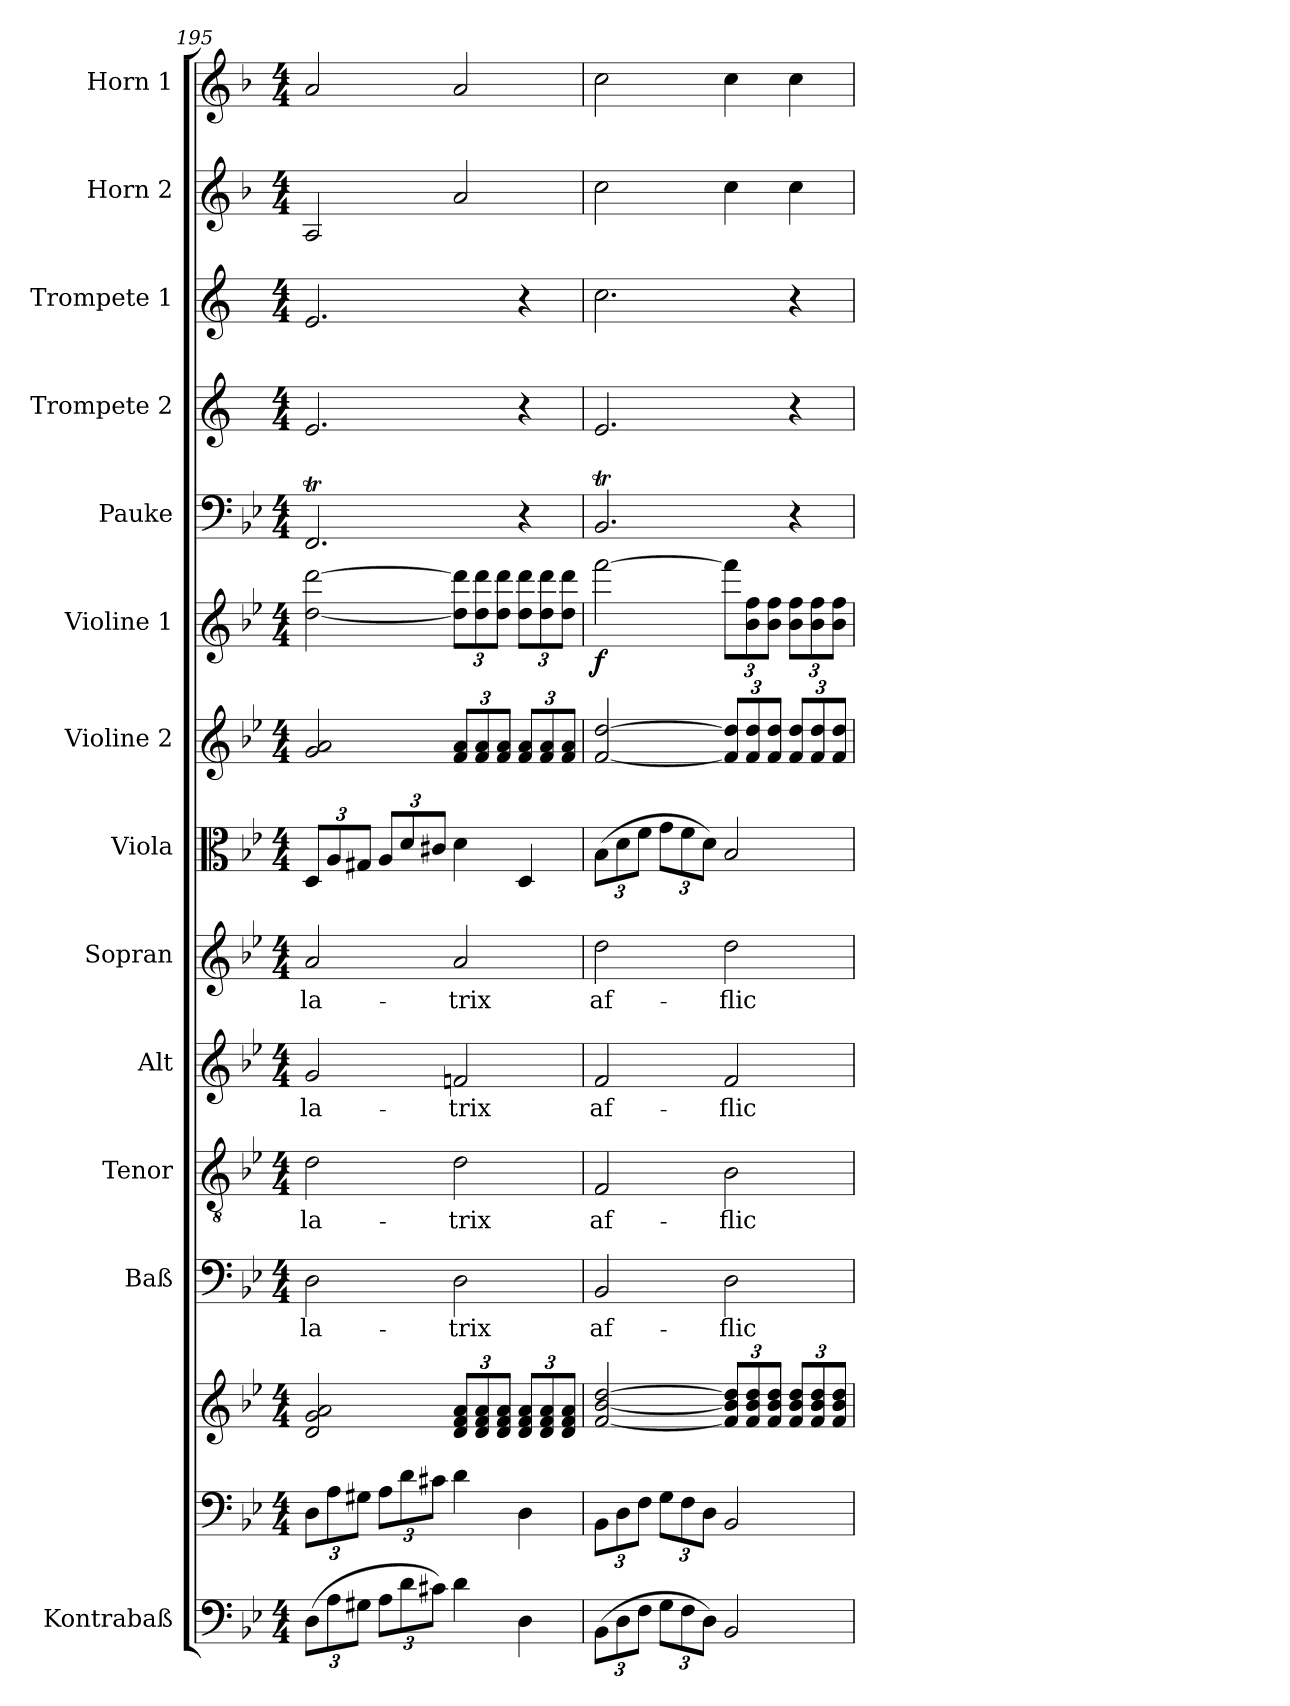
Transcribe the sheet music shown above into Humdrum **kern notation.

**kern	**kern	**kern	**kern	**text	**kern	**text	**kern	**text	**kern	**text	**kern	**kern	**kern	**dynam	**kern	**kern	**kern	**kern	**kern
*part14	*part13	*part13	*part12	*part12	*part11	*part11	*part10	*part10	*part9	*part9	*part8	*part7	*part6	*part6	*part5	*part4	*part3	*part2	*part1
*staff15	*staff14	*staff13	*staff12	*staff12	*staff11	*staff11	*staff10	*staff10	*staff9	*staff9	*staff8	*staff7	*staff6	*staff6	*staff5	*staff4	*staff3	*staff2	*staff1
*I"Kontrabaß	*	*	*I"Baß	*	*I"Tenor	*	*I"Alt	*	*I"Sopran	*	*I"Viola	*I"Violine 2	*I"Violine 1	*	*I"Pauke	*I"Trompete 2	*I"Trompete 1	*I"Horn 2	*I"Horn 1
*I'Kb.	*	*	*	*	*	*	*	*	*	*	*I'Vla.	*I'Vl. 2	*I'Vl. 1	*	*	*I'Tr. 2	*I'Tr. 1	*I'Hr. 2	*I'Hr. 1
*clefF4	*clefF4	*clefG2	*clefF4	*	*clefGv2	*	*clefG2	*	*clefG2	*	*clefC3	*clefG2	*clefG2	*	*clefF4	*clefG2	*clefG2	*clefG2	*clefG2
*ITrd7c12	*	*	*	*	*	*	*	*	*	*	*	*	*	*	*	*ITrd1c2	*ITrd1c2	*ITrd4c7	*ITrd4c7
*k[b-e-]	*k[b-e-]	*k[b-e-]	*k[b-e-]	*	*k[b-e-]	*	*k[b-e-]	*	*k[b-e-]	*	*k[b-e-]	*k[b-e-]	*k[b-e-]	*	*k[b-e-]	*k[b-e-]	*k[b-e-]	*k[b-e-]	*k[b-e-]
*B-:	*B-:	*B-:	*B-:	*	*B-:	*	*B-:	*	*B-:	*	*B-:	*B-:	*B-:	*	*B-:	*B-:	*B-:	*B-:	*B-:
*M4/4	*M4/4	*M4/4	*M4/4	*	*M4/4	*	*M4/4	*	*M4/4	*	*M4/4	*M4/4	*M4/4	*	*M4/4	*M4/4	*M4/4	*M4/4	*M4/4
*Xbrackettup	*Xbrackettup	*	*	*	*	*	*	*	*	*	*	*	*	*	*	*	*	*	*
=195	=195	=195	=195	=195	=195	=195	=195	=195	=195	=195	=195	=195	=195	=195	=195	=195	=195	=195	=195
!	!	!	!	!LO:LY:b	!	!LO:LY:b	!	!LO:LY:b	!	!LO:LY:b	!	!	!	!	!	!	!	!	!
*	*	*	*	*	*	*	*	*	*	*	*Xbrackettup	*	*	*	*	*	*	*	*
(>12DD\L	12D\L	2d/ 2g/ 2a/	2D\	-la-	2d\	-la-	2g/	-la-	2a/	-la-	12D/L	2g/ 2a/	[2dd\ [2ddd\	.	2.FFT/	2.d/	2.d/	2D/	2d/
12AA\	12A\	.	.	.	.	.	.	.	.	.	12A/	.	.	.	.	.	.	.	.
12GG#X\J	12G#X\J	.	.	.	.	.	.	.	.	.	12G#X/J	.	.	.	.	.	.	.	.
12AA\L	12A\L	.	.	.	.	.	.	.	.	.	12A/L	.	.	.	.	.	.	.	.
12D\	12d\	.	.	.	.	.	.	.	.	.	12d/	.	.	.	.	.	.	.	.
12C#X\J)	12c#X\J	.	.	.	.	.	.	.	.	.	12c#X/J	.	.	.	.	.	.	.	.
*	*	*Xbrackettup	*	*	*	*	*	*	*	*	*	*	*	*	*	*	*	*	*
!	!	!	!	!LO:LY:b	!	!LO:LY:b	!	!LO:LY:b	!	!LO:LY:b	!	!	!	!	!	!	!	!	!
*	*	*	*	*	*	*	*	*	*	*	*	*Xbrackettup	*Xbrackettup	*	*	*	*	*	*
4D\	4d\	12d/ 12f/ 12a/L	2D\	-trix	2d\	-trix	2fn/	-trix	2a/	-trix	4d\	12f/ 12a/L	12dd\] 12ddd\]L	.	.	.	.	2d/	2d/
.	.	12d/ 12f/ 12a/	.	.	.	.	.	.	.	.	.	12f/ 12a/	12dd\ 12ddd\	.	.	.	.	.	.
.	.	12d/ 12f/ 12a/J	.	.	.	.	.	.	.	.	.	12f/ 12a/J	12dd\ 12ddd\J	.	.	.	.	.	.
4DD\	4D\	12d/ 12f/ 12a/L	.	.	.	.	.	.	.	.	4D/	12f/ 12a/L	12dd\ 12ddd\L	.	4r	4r	4r	.	.
.	.	12d/ 12f/ 12a/	.	.	.	.	.	.	.	.	.	12f/ 12a/	12dd\ 12ddd\	.	.	.	.	.	.
.	.	12d/ 12f/ 12a/J	.	.	.	.	.	.	.	.	.	12f/ 12a/J	12dd\ 12ddd\J	.	.	.	.	.	.
=196	=196	=196	=196	=196	=196	=196	=196	=196	=196	=196	=196	=196	=196	=196	=196	=196	=196	=196	=196
!	!	!	!	!LO:LY:b	!	!LO:LY:b	!	!LO:LY:b	!	!LO:LY:b	!	!	!	!LO:DY:b	!	!	!	!	!
(>12BBB-\L	12BB-\L	[2f/ [2b-/ [2dd/	2BB-/	af-	2F/	af-	2f/	af-	2dd\	af-	(>12B-\L	[2f/ [2dd/	[2fff\	f	2.BB-T/	2.d/	2.b-\	2f\	2f\
12DD\	12D\	.	.	.	.	.	.	.	.	.	12d\	.	.	.	.	.	.	.	.
12FF\J	12F\J	.	.	.	.	.	.	.	.	.	12f\J	.	.	.	.	.	.	.	.
12GG\L	12G\L	.	.	.	.	.	.	.	.	.	12g\L	.	.	.	.	.	.	.	.
12FF\	12F\	.	.	.	.	.	.	.	.	.	12f\	.	.	.	.	.	.	.	.
12DD\J)	12D\J	.	.	.	.	.	.	.	.	.	12d\J)	.	.	.	.	.	.	.	.
!	!	!	!	!LO:LY:b	!	!LO:LY:b	!	!LO:LY:b	!	!LO:LY:b	!	!	!	!	!	!	!	!	!
2BBB-/	2BB-/	12f/] 12b-/] 12dd/]L	2D\	-flic-	2B-\	-flic-	2f/	-flic-	2dd\	-flic-	2B-/	12f/] 12dd/]L	12fff\L]	.	.	.	.	4f\	4f\
.	.	12f/ 12b-/ 12dd/	.	.	.	.	.	.	.	.	.	12f/ 12dd/	12b-\ 12ff\	.	.	.	.	.	.
.	.	12f/ 12b-/ 12dd/J	.	.	.	.	.	.	.	.	.	12f/ 12dd/J	12b-\ 12ff\J	.	.	.	.	.	.
.	.	12f/ 12b-/ 12dd/L	.	.	.	.	.	.	.	.	.	12f/ 12dd/L	12b-\ 12ff\L	.	4r	4r	4r	4f\	4f\
.	.	12f/ 12b-/ 12dd/	.	.	.	.	.	.	.	.	.	12f/ 12dd/	12b-\ 12ff\	.	.	.	.	.	.
.	.	12f/ 12b-/ 12dd/J	.	.	.	.	.	.	.	.	.	12f/ 12dd/J	12b-\ 12ff\J	.	.	.	.	.	.
=	=	=	=	=	=	=	=	=	=	=	=	=	=	=	=	=	=	=	=
*-	*-	*-	*-	*-	*-	*-	*-	*-	*-	*-	*-	*-	*-	*-	*-	*-	*-	*-	*-
